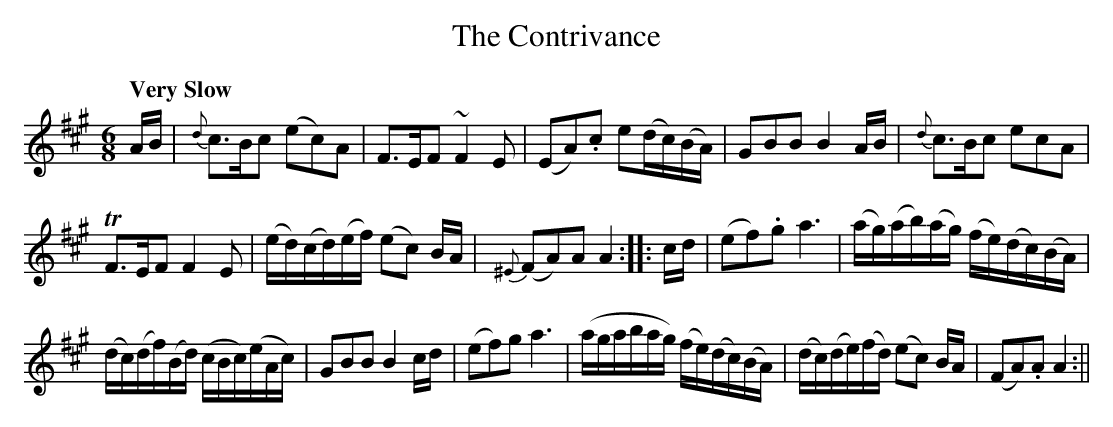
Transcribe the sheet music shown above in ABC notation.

X:1
T:Contrivance, The
M:6/8
L:1/8
Q:"Very Slow"
K:A
A/B/|{d}c>Bc (ec)A|F>EF ~F2E|(EA).c e(d/c/)(B/A/)|GBB B2 A/B/|{d}c>Bc ecA|
!trill!F>EF F2E|(e/d/)(c/d/)(e/f/) (ec) B/A/|{^E}(FA)A A2::c/d/|(ef).g a3|(a/g/)(a/b/)(a/g/) (f/e/)(d/c/)(B/A/)|
(d/c/)(d/f/)(B/d/) (c/B/c/)(e/A/c/)|GBB B2 c/d/|(ef)g a3|(a/g/a/b/a/g/) (f/e/)(d/c/)(B/A/)|(d/c/)(d/e/)(f/d/) (ec) B/A/|(FA).A A2:||
